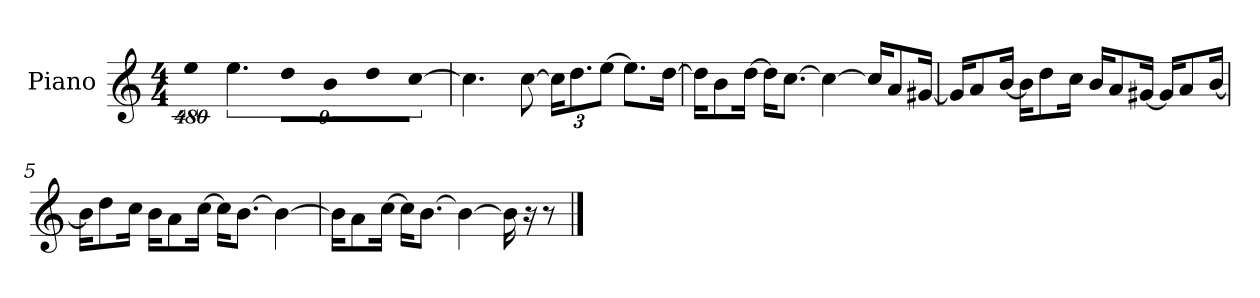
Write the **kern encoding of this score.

**kern
*part1
*staff1
*I"Piano
*I'P-no
*clefG2
*k[]
*M4/4
*MM90
=1
!LO:N:vis=4
1920%427ee\
9%2.ee\
!LO:N:vis=8
640%71dd\L
!LO:N:vis=8
640%71b\
!LO:N:vis=8
640%71dd\
!LO:N:vis=8
[640%71cc\J
=2
4.cc\]
[8cc\
*Xbrackettup
24cc\KL]
12.dd\
[12ee\J
8.ee\L]
[16dd\Jk
=3
16dd\KL]
8b\
[16dd\Jk
16dd\KL]
[8.cc\J
4cc\_
16cc/KL]
8a/
[16g#X/Jk
=4
16g#/KL]
8a/
[16b/Jk
16b\KL]
8dd\
16cc\Jk
16b/KL
8a/
[16g#X/Jk
16g#/KL]
8a/
[16b/Jk
!!LO:LB:g=z
=5
16b\KL]
8dd\
16cc\Jk
16b\KL
8a\
[16cc\Jk
16cc\KL]
[8.b\J
4b\_
=6
16b\KL]
8a\
[16cc\Jk
16cc\KL]
[8.b\J
4b\_
16b\]
16r
8r
==
*-
